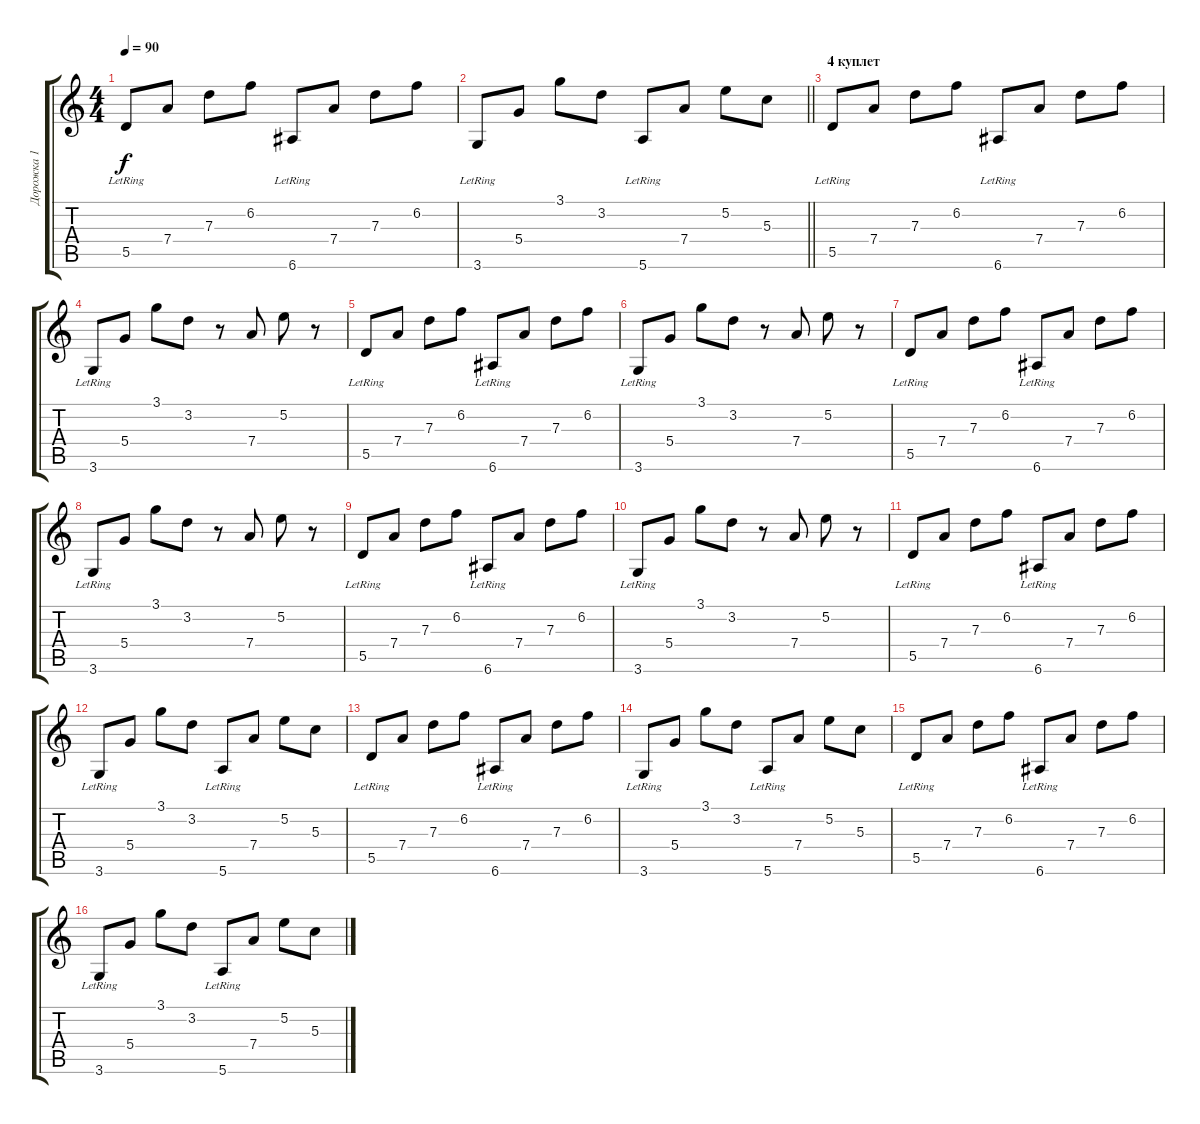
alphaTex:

\track ("Дорожка 1" "Дорожка 1") {instrument acousticguitarsteel}
\staff {score tabs}
\tuning (E4 B3 G3 D3 A2 E2) {hide}
\ts (4 4)
\tempo 90
\clef g2
\ks c
5.5{lr}.8{dy f} 7.4.8 7.3.8 6.2.8 6.6{lr}.8 7.4.8 7.3.8 6.2.8 |
\barLineRight lightlight
3.6{lr}.8 5.4.8 3.1.8 3.2.8 5.6{lr}.8 7.4.8 5.2.8 5.3.8 |
\section ("" "4 куплет")
5.5{lr}.8 7.4.8 7.3.8 6.2.8 6.6{lr}.8 7.4.8 7.3.8 6.2.8 |
3.6{lr}.8 5.4.8 3.1.8 3.2.8 r.8 7.4.8 5.2.8 r.8 |
5.5{lr}.8 7.4.8 7.3.8 6.2.8 6.6{lr}.8 7.4.8 7.3.8 6.2.8 |
3.6{lr}.8 5.4.8 3.1.8 3.2.8 r.8 7.4.8 5.2.8 r.8 |
5.5{lr}.8 7.4.8 7.3.8 6.2.8 6.6{lr}.8 7.4.8 7.3.8 6.2.8 |
3.6{lr}.8 5.4.8 3.1.8 3.2.8 r.8 7.4.8 5.2.8 r.8 |
5.5{lr}.8 7.4.8 7.3.8 6.2.8 6.6{lr}.8 7.4.8 7.3.8 6.2.8 |
3.6{lr}.8 5.4.8 3.1.8 3.2.8 r.8 7.4.8 5.2.8 r.8 |
5.5{lr}.8 7.4.8 7.3.8 6.2.8 6.6{lr}.8 7.4.8 7.3.8 6.2.8 |
3.6{lr}.8 5.4.8 3.1.8 3.2.8 5.6{lr}.8 7.4.8 5.2.8 5.3.8 |
5.5{lr}.8 7.4.8 7.3.8 6.2.8 6.6{lr}.8 7.4.8 7.3.8 6.2.8 |
3.6{lr}.8 5.4.8 3.1.8 3.2.8 5.6{lr}.8 7.4.8 5.2.8 5.3.8 |
5.5{lr}.8 7.4.8 7.3.8 6.2.8 6.6{lr}.8 7.4.8 7.3.8 6.2.8 |
3.6{lr}.8 5.4.8 3.1.8 3.2.8 5.6{lr}.8 7.4.8 5.2.8 5.3.8
